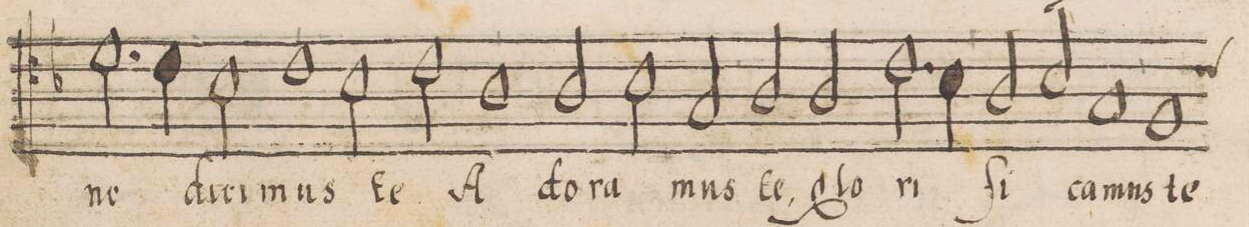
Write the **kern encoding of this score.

**kern	**text
*I"TENOR	*
*clefC4	*
*k[b-]	*
*met()	*
*M2/1	*
2.d\	-ne-
4c\	-di-
2B-\	-ci-
1c\	-mus
=14-	=14-
2B-\	te
2c\	.
1A\	A-
=15-	=15-
2A/	-do-
2B-\	-ra-
2G/	-mus
=16-	=16-
2A/	te,
2A/	glo-
2.c\	-ri-
4B-\	.
=17-	=17-
2A/	-fi-
2B-/	-ca-
1G	-mus
=18-	=18-
*custos:c	*
1F	te
*-	*-
